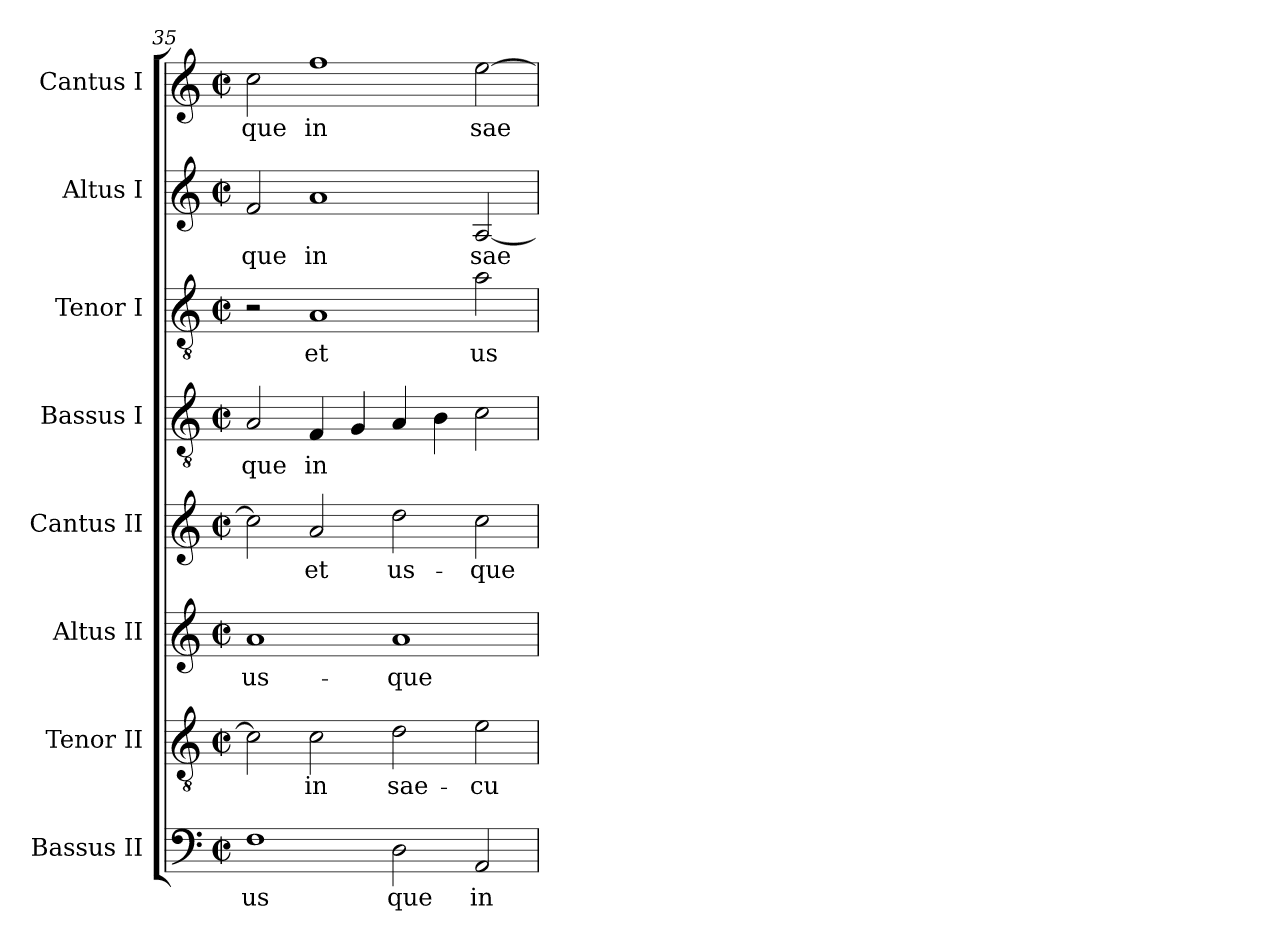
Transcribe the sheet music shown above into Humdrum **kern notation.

**kern	**text	**kern	**text	**kern	**text	**kern	**text	**kern	**text	**kern	**text	**kern	**text	**kern	**text
*part8	*part8	*part7	*part7	*part6	*part6	*part5	*part5	*part4	*part4	*part3	*part3	*part2	*part2	*part1	*part1
*staff8	*staff8	*staff7	*staff7	*staff6	*staff6	*staff5	*staff5	*staff4	*staff4	*staff3	*staff3	*staff2	*staff2	*staff1	*staff1
*I"Bassus II	*	*I"Tenor II	*	*I"Altus II	*	*I"Cantus II	*	*I"Bassus I	*	*I"Tenor I	*	*I"Altus I	*	*I"Cantus I	*
!!LO:LB:g=z
*clefF4	*	*clefGv2	*	*clefG2	*	*clefG2	*	*clefGv2	*	*clefGv2	*	*clefG2	*	*clefG2	*
*M2/2	*	*M2/2	*	*M2/2	*	*M2/2	*	*M2/2	*	*M2/2	*	*M2/2	*	*M2/2	*
*met(c|)	*	*met(c|)	*	*met(c|)	*	*met(c|)	*	*met(c|)	*	*met(c|)	*	*met(c|)	*	*met(c|)	*
=35	=35	=35	=35	=35	=35	=35	=35	=35	=35	=35	=35	=35	=35	=35	=35
!	!LO:LY:b:cj	!	!	!	!LO:LY:b:cj	!	!	!	!LO:LY:b:cj	!	!	!	!LO:LY:b:cj	!	!LO:LY:b:cj
1F	us	2c\]	.	1a	us-	2cc\]	.	2A/	que	2r	.	2f/	-que	2cc\	que
!	!	!	!LO:LY:b:cj	!	!	!	!LO:LY:b:cj	!	!LO:LY:b:cj	!	!LO:LY:b:cj	!	!LO:LY:b:cj	!	!LO:LY:b:cj
.	.	2c\	in	.	.	2a/	et	4F/	in	1A	et	1a	in	1ff	in
.	.	.	.	.	.	.	.	4G/	.	.	.	.	.	.	.
!	!LO:LY:b:cj	!	!LO:LY:b:cj	!	!LO:LY:b:cj	!	!LO:LY:b:cj	!	!	!	!	!	!	!	!
2D\	que	2d\	sae-	1a	-que	2dd\	us-	4A/	.	.	.	.	.	.	.
.	.	.	.	.	.	.	.	4B\	.	.	.	.	.	.	.
!	!LO:LY:b:cj	!	!LO:LY:b:cj	!	!	!	!LO:LY:b:cj	!	!	!	!LO:LY:b:cj	!	!LO:LY:b	!	!LO:LY:b
2AA/	in	2e\	-cu-	.	.	2cc\	-que	2c\	.	2a\	us-	[<2A/	sae-	[>2ee\	sae-
=	=	=	=	=	=	=	=	=	=	=	=	=	=	=	=
*-	*-	*-	*-	*-	*-	*-	*-	*-	*-	*-	*-	*-	*-	*-	*-
